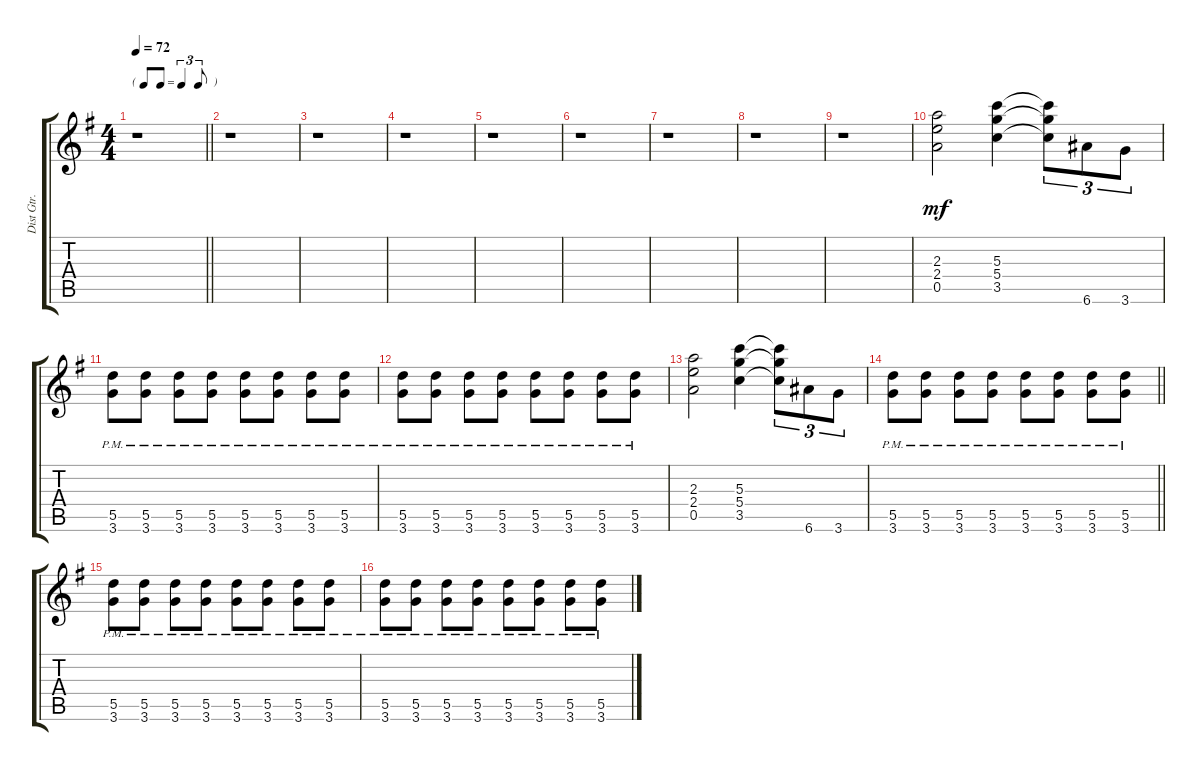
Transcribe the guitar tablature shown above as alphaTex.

\track ("Dist Gtr." "Dist Gtr.") {instrument distortionguitar}
\staff {score tabs}
\tuning (E4 B3 G4 D4 A3 E3) {hide}
\ts (4 4)
\tf triplet8th
\tempo 72
\clef g2
\barLineRight lightlight
\ks g
r.1{dy mf} |
r.1 |
r.1 |
r.1 |
r.1 |
r.1 |
r.1 |
r.1 |
r.1 |
(2.3 2.4 0.5).2 (5.3 5.4 3.5).4 (5.3{t} 5.4{t} 3.5{t}).8{tu (3 2)} 6.6.8{tu (3 2)} 3.6.8{tu (3 2)} |
(5.5{pm} 3.6{pm}).8 (5.5{pm} 3.6{pm}).8 (5.5{pm} 3.6{pm}).8 (5.5{pm} 3.6{pm}).8 (5.5{pm} 3.6{pm}).8 (5.5{pm} 3.6{pm}).8 (5.5{pm} 3.6{pm}).8 (5.5{pm} 3.6{pm}).8 |
(5.5{pm} 3.6{pm}).8 (5.5{pm} 3.6{pm}).8 (5.5{pm} 3.6{pm}).8 (5.5{pm} 3.6{pm}).8 (5.5{pm} 3.6{pm}).8 (5.5{pm} 3.6{pm}).8 (5.5{pm} 3.6{pm}).8 (5.5{pm} 3.6{pm}).8 |
(2.3 2.4 0.5).2 (5.3 5.4 3.5).4 (5.3{t} 5.4{t} 3.5{t}).8{tu (3 2)} 6.6.8{tu (3 2)} 3.6.8{tu (3 2)} |
\barLineRight lightlight
(5.5{pm} 3.6{pm}).8 (5.5{pm} 3.6{pm}).8 (5.5{pm} 3.6{pm}).8 (5.5{pm} 3.6{pm}).8 (5.5{pm} 3.6{pm}).8 (5.5{pm} 3.6{pm}).8 (5.5{pm} 3.6{pm}).8 (5.5{pm} 3.6{pm}).8 |
(5.5{pm} 3.6{pm}).8 (5.5{pm} 3.6{pm}).8 (5.5{pm} 3.6{pm}).8 (5.5{pm} 3.6{pm}).8 (5.5{pm} 3.6{pm}).8 (5.5{pm} 3.6{pm}).8 (5.5{pm} 3.6{pm}).8 (5.5{pm} 3.6{pm}).8 |
(5.5{pm} 3.6{pm}).8 (5.5{pm} 3.6{pm}).8 (5.5{pm} 3.6{pm}).8 (5.5{pm} 3.6{pm}).8 (5.5{pm} 3.6{pm}).8 (5.5{pm} 3.6{pm}).8 (5.5{pm} 3.6{pm}).8 (5.5{pm} 3.6{pm}).8
